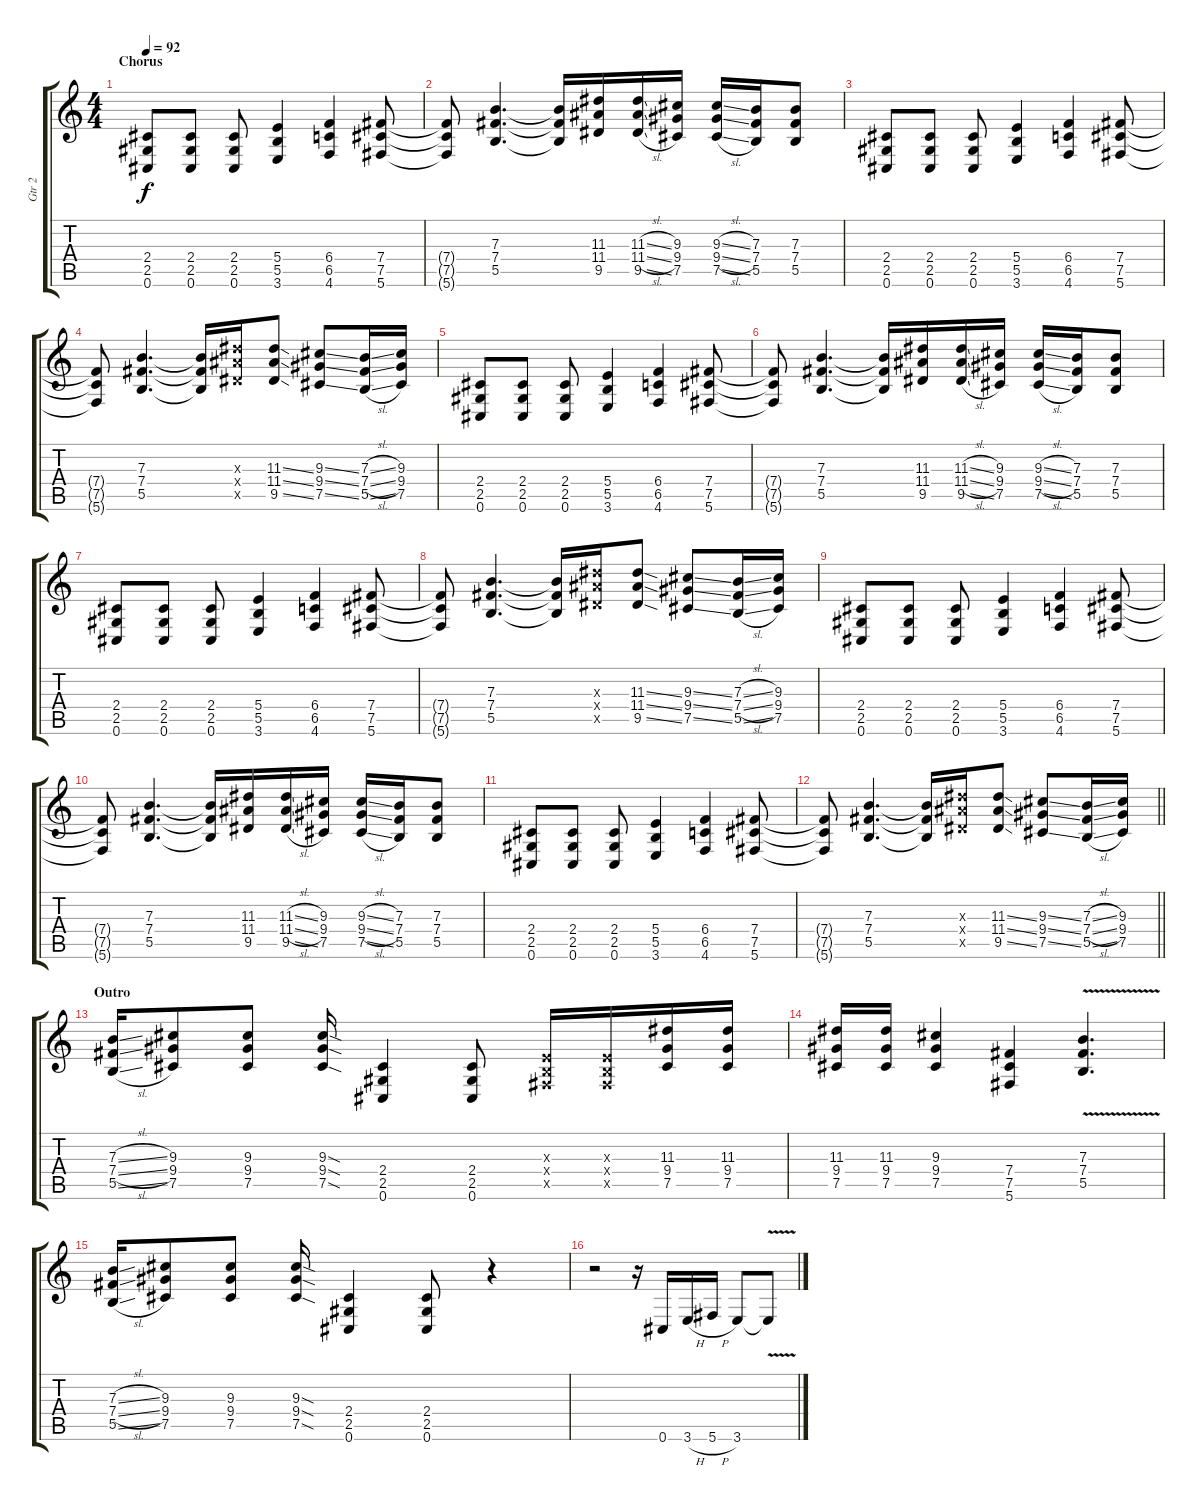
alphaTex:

\track ("Gtr 2" "Gtr 2") {instrument distortionguitar}
\staff {score tabs}
\tuning (Db4 Ab3 E3 B2 Gb2 Db2) {hide}
\ts (4 4)
\section ("" "Chorus")
\tempo 92
\clef g2
\ks c
(2.4 2.5 0.6).8{dy f} (2.4 2.5 0.6).8 (2.4 2.5 0.6).8 (5.4 5.5 3.6).4 (6.4 6.5 4.6).4 (7.4 7.5 5.6).8 |
(7.4{t} 7.5{t} 5.6{t}).8 (7.3 7.4 5.5).4{d} (7.3{t} 7.4{t} 5.5{t}).16 (11.3 11.4 9.5).16 (11.3{sl} 11.4{sl} 9.5{sl}).16 (9.3 9.4 7.5).16 (9.3{sl} 9.4{sl} 7.5{sl}).16 (7.3 7.4 5.5).16 (7.3 7.4 5.5).8 |
(2.4 2.5 0.6).8 (2.4 2.5 0.6).8 (2.4 2.5 0.6).8 (5.4 5.5 3.6).4 (6.4 6.5 4.6).4 (7.4 7.5 5.6).8 |
(7.4{t} 7.5{t} 5.6{t}).8 (7.3 7.4 5.5).4{d} (7.3{t} 7.4{t} 5.5{t}).16 (11.3{x} 11.4{x} 9.5{x}).16 (11.3{ss} 11.4{ss} 9.5{ss}).8 (9.3{ss} 9.4{ss} 7.5{ss}).8 (7.3{sl} 7.4{sl} 5.5{sl}).16 (9.3 9.4 7.5).16 |
(2.4 2.5 0.6).8 (2.4 2.5 0.6).8 (2.4 2.5 0.6).8 (5.4 5.5 3.6).4 (6.4 6.5 4.6).4 (7.4 7.5 5.6).8 |
(7.4{t} 7.5{t} 5.6{t}).8 (7.3 7.4 5.5).4{d} (7.3{t} 7.4{t} 5.5{t}).16 (11.3 11.4 9.5).16 (11.3{sl} 11.4{sl} 9.5{sl}).16 (9.3 9.4 7.5).16 (9.3{sl} 9.4{sl} 7.5{sl}).16 (7.3 7.4 5.5).16 (7.3 7.4 5.5).8 |
(2.4 2.5 0.6).8 (2.4 2.5 0.6).8 (2.4 2.5 0.6).8 (5.4 5.5 3.6).4 (6.4 6.5 4.6).4 (7.4 7.5 5.6).8 |
(7.4{t} 7.5{t} 5.6{t}).8 (7.3 7.4 5.5).4{d} (7.3{t} 7.4{t} 5.5{t}).16 (11.3{x} 11.4{x} 9.5{x}).16 (11.3{ss} 11.4{ss} 9.5{ss}).8 (9.3{ss} 9.4{ss} 7.5{ss}).8 (7.3{sl} 7.4{sl} 5.5{sl}).16 (9.3 9.4 7.5).16 |
(2.4 2.5 0.6).8 (2.4 2.5 0.6).8 (2.4 2.5 0.6).8 (5.4 5.5 3.6).4 (6.4 6.5 4.6).4 (7.4 7.5 5.6).8 |
(7.4{t} 7.5{t} 5.6{t}).8 (7.3 7.4 5.5).4{d} (7.3{t} 7.4{t} 5.5{t}).16 (11.3 11.4 9.5).16 (11.3{sl} 11.4{sl} 9.5{sl}).16 (9.3 9.4 7.5).16 (9.3{sl} 9.4{sl} 7.5{sl}).16 (7.3 7.4 5.5).16 (7.3 7.4 5.5).8 |
(2.4 2.5 0.6).8 (2.4 2.5 0.6).8 (2.4 2.5 0.6).8 (5.4 5.5 3.6).4 (6.4 6.5 4.6).4 (7.4 7.5 5.6).8 |
\barLineRight lightlight
(7.4{t} 7.5{t} 5.6{t}).8 (7.3 7.4 5.5).4{d} (7.3{t} 7.4{t} 5.5{t}).16 (11.3{x} 11.4{x} 9.5{x}).16 (11.3{ss} 11.4{ss} 9.5{ss}).8 (9.3{ss} 9.4{ss} 7.5{ss}).8 (7.3{sl} 7.4{sl} 5.5{sl}).16 (9.3 9.4 7.5).16 |
\section ("" "Outro")
(7.3{sl} 7.4{sl} 5.5{sl}).16 (9.3 9.4 7.5).8 (9.3 9.4 7.5).8 (9.3{sod} 9.4{sod} 7.5{sod}).16 (2.4 2.5 0.6).4 (2.4 2.5 0.6).8 (0.3{x} 0.4{x} 0.5{x}).16 (0.3{x} 0.4{x} 0.5{x}).16 (11.3 9.4 7.5).16 (11.3 9.4 7.5).16 |
(11.3 9.4 7.5).16 (11.3 9.4 7.5).16 (9.3 9.4 7.5).4 (7.4 7.5 5.6).4 (7.3 7.4 5.5{v}).4{d} |
(7.3{sl} 7.4{sl} 5.5{sl}).16 (9.3 9.4 7.5).8 (9.3 9.4 7.5).8 (9.3{sod} 9.4{sod} 7.5{sod}).16 (2.4 2.5 0.6).4 (2.4 2.5 0.6).8 r.4 |
r.2 r.16 0.6.16 3.6{h}.16 5.6{h}.16 3.6.8 3.6{v t}.8
